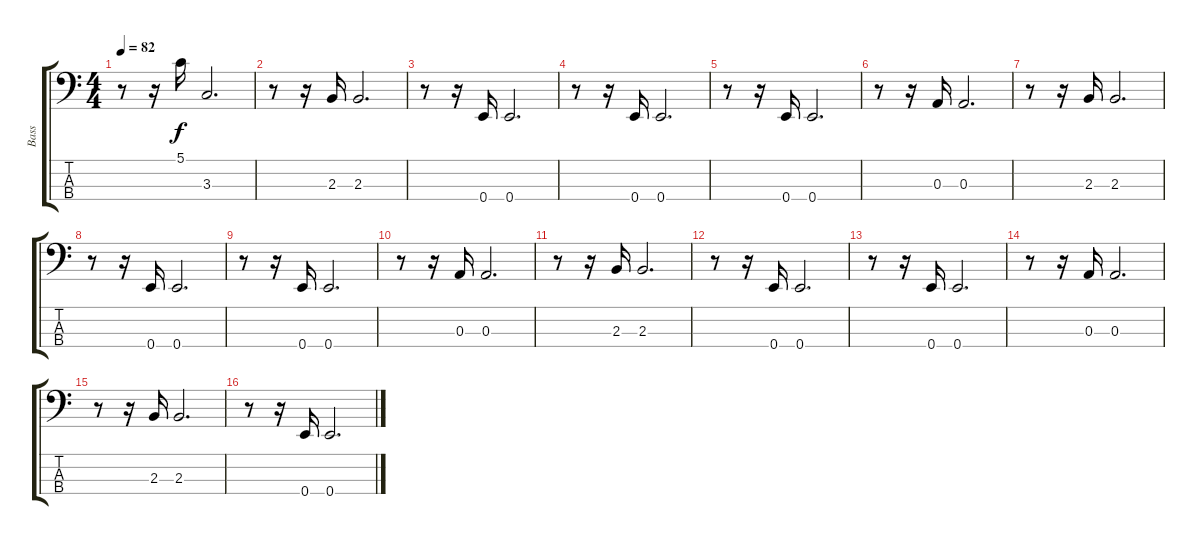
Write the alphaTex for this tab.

\track ("Bass" "Bass") {instrument acousticbass}
\staff {score tabs}
\tuning (G2 D2 A1 E1) {hide}
\ts (4 4)
\tempo 82
\clef f4
\ks c
r.8{dy f} r.16 5.1.16 3.3.2{d} |
r.8 r.16 2.3.16 2.3.2{d} |
r.8 r.16 0.4.16 0.4.2{d} |
r.8 r.16 0.4.16 0.4.2{d} |
r.8 r.16 0.4.16 0.4.2{d} |
r.8 r.16 0.3.16 0.3.2{d} |
r.8 r.16 2.3.16 2.3.2{d} |
r.8 r.16 0.4.16 0.4.2{d} |
r.8 r.16 0.4.16 0.4.2{d} |
r.8 r.16 0.3.16 0.3.2{d} |
r.8 r.16 2.3.16 2.3.2{d} |
r.8 r.16 0.4.16 0.4.2{d} |
r.8 r.16 0.4.16 0.4.2{d} |
r.8 r.16 0.3.16 0.3.2{d} |
r.8 r.16 2.3.16 2.3.2{d} |
r.8 r.16 0.4.16 0.4.2{d}
